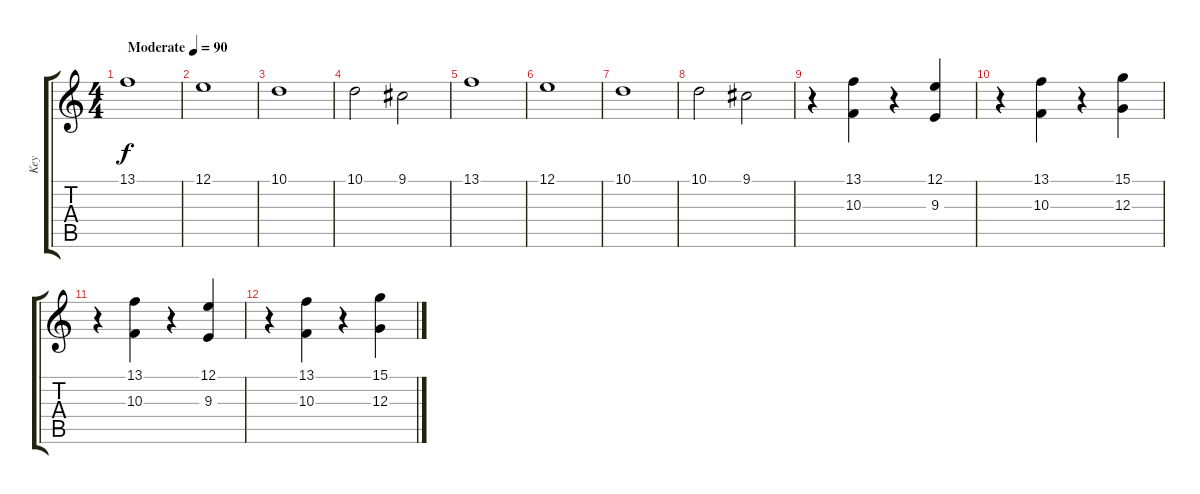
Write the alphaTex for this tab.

\track ("Key" "Key") {instrument stringensemble1}
\staff {score tabs}
\tuning (E4 B3 G3 D3 A2 E2) {hide}
\ts (4 4)
\tempo (90 "Moderate")
\clef g2
\ks c
13.1.1{dy f instrument stringensemble1} |
12.1.1 |
10.1.1 |
10.1.2 9.1.2 |
13.1.1 |
12.1.1 |
10.1.1 |
10.1.2 9.1.2 |
r.4 (13.1 10.3).4 r.4 (12.1 9.3).4 |
r.4 (13.1 10.3).4 r.4 (15.1 12.3).4 |
r.4 (13.1 10.3).4 r.4 (12.1 9.3).4 |
r.4 (13.1 10.3).4 r.4 (15.1 12.3).4
